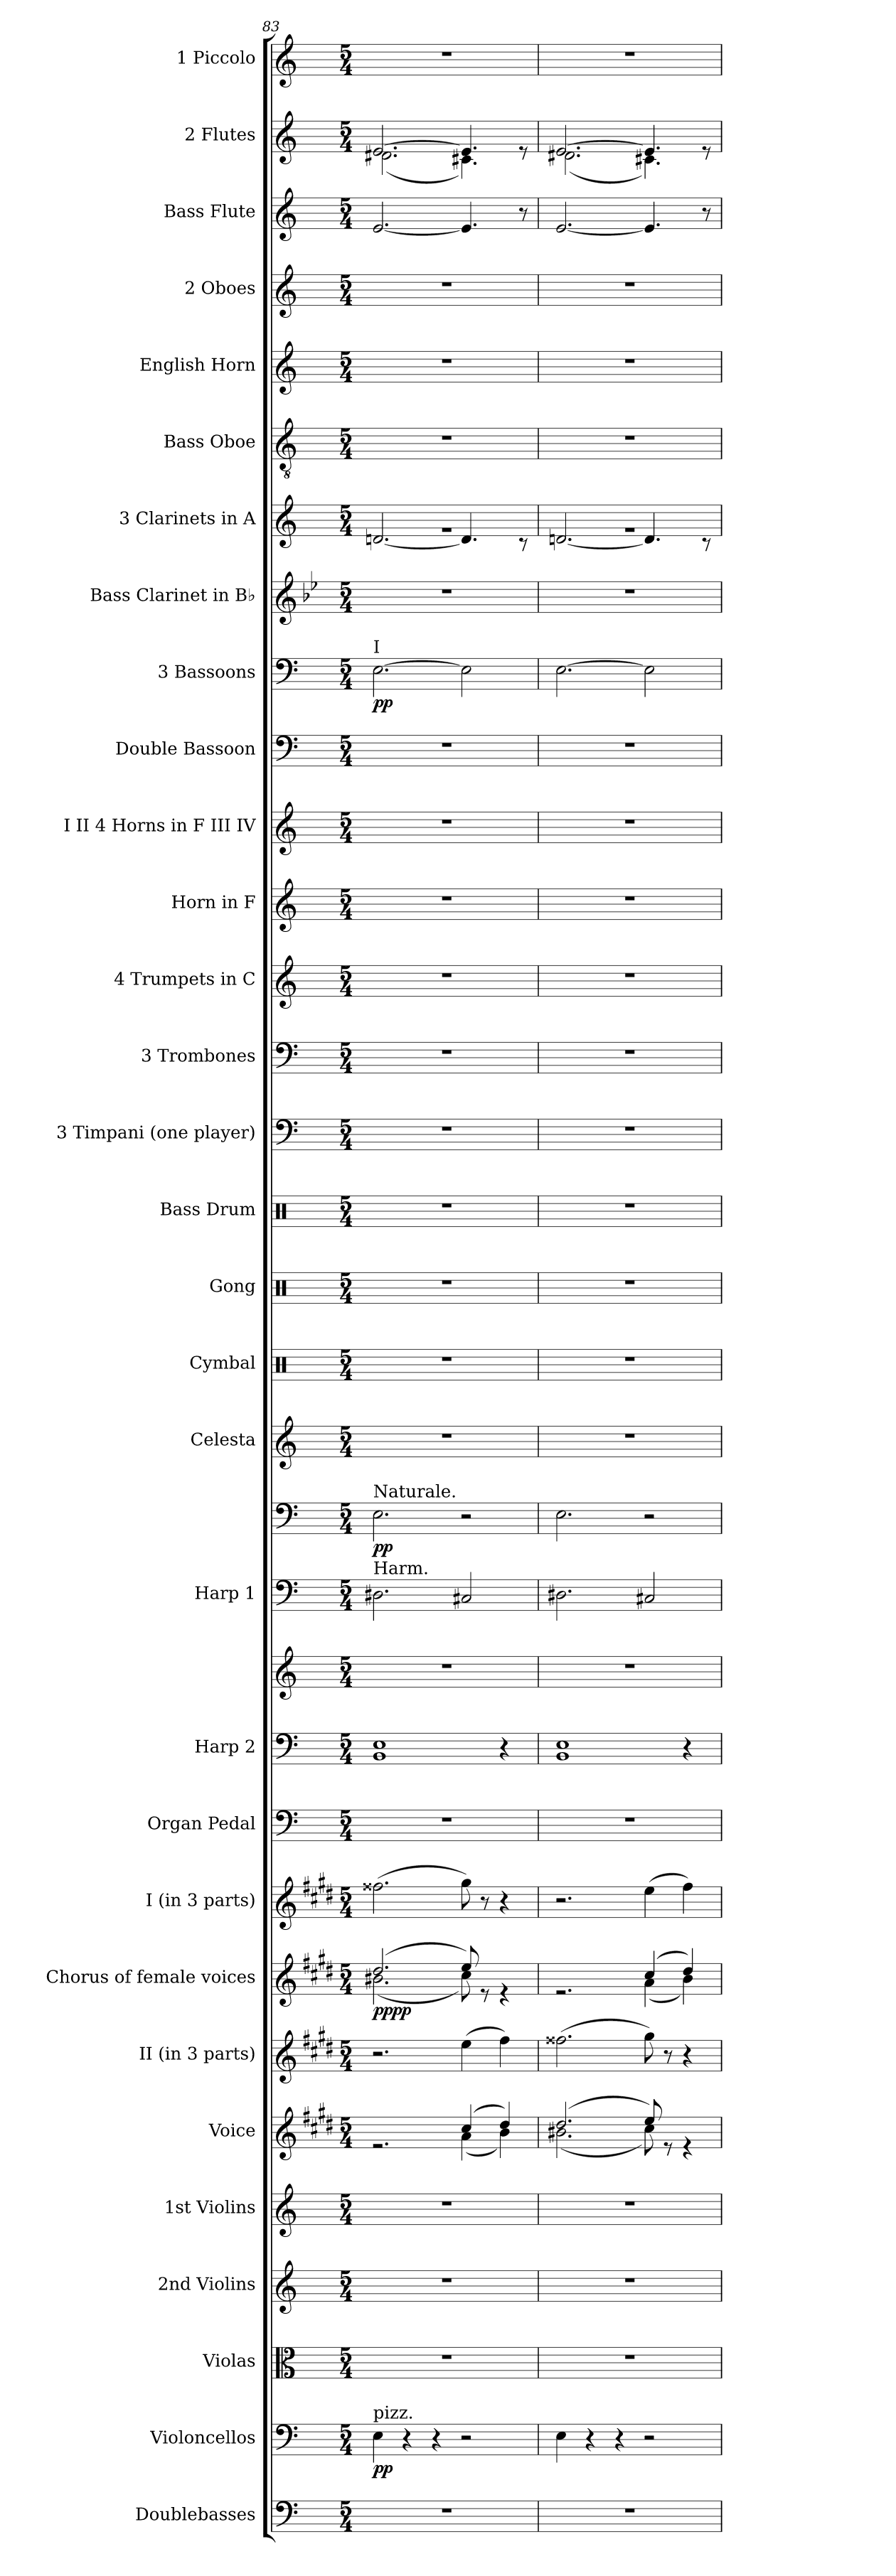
**kern	**kern	**dynam	**kern	**kern	**kern	**kern	**kern	**kern	**dynam	**kern	**kern	**kern	**kern	**kern	**kern	**dynam	**kern	**kern	**kern	**kern	**kern	**kern	**kern	**kern	**kern	**kern	**kern	**dynam	**kern	**kern	**kern	**kern	**kern	**kern	**kern	**kern
*part31	*part30	*part30	*part29	*part28	*part27	*part26	*part25	*part24	*part24	*part23	*part22	*part21	*part21	*part20	*part20	*part20	*part19	*part18	*part17	*part16	*part15	*part14	*part13	*part12	*part11	*part10	*part9	*part9	*part8	*part7	*part6	*part5	*part4	*part3	*part2	*part1
*staff33	*staff32	*staff32	*staff31	*staff30	*staff29	*staff28	*staff27	*staff26	*staff26	*staff25	*staff24	*staff23	*staff22	*staff21	*staff20	*staff20/21	*staff19	*staff18	*staff17	*staff16	*staff15	*staff14	*staff13	*staff12	*staff11	*staff10	*staff9	*staff9	*staff8	*staff7	*staff6	*staff5	*staff4	*staff3	*staff2	*staff1
*I"Doublebasses	*I"Violoncellos	*	*I"Violas	*I"2nd Violins	*I"1st Violins	*I"Voice	*I"II (in 3 parts)	*I"Chorus of female voices	*	*I"I (in 3 parts)	*I"Organ Pedal	*I"Harp 2	*	*I"Harp 1	*	*	*I"Celesta	*I"Cymbal	*I"Gong	*I"Bass Drum	*I"3 Timpani (one player)	*I"3 Trombones	*I"4 Trumpets in C	*I"Horn in F	*I"I  II 4 Horns in F                 III  IV	*I"Double Bassoon	*I"3 Bassoons	*	*I"Bass Clarinet in B♭	*I"3 Clarinets in A	*I"Bass Oboe	*I"English Horn	*I"2 Oboes	*I"Bass Flute	*I"2 Flutes	*I"1 Piccolo
*I'Db.	*I'Vc.	*	*I'Vas.	*	*I'Vns.	*	*	*I'Ch	*	*	*I'Org. Ped.	*	*	*	*	*	*I'Cel.	*I'Cym.	*I'Go.	*I'B. Dr.	*I'Timp.	*I'Trb.	*I'Trp.	*I'Hn	*I'Hrn.	*I'Dbn.	*I'Bn.	*	*I'Bcl.	*I'Cl.	*I'Bass Ob.	*I'E. H.	*I'Ob.	*I'Bass Fl.	*I'Fl.	*I'Picc.
*clefF4	*clefF4	*	*clefC3	*clefG2	*clefG2	*clefG2	*clefG2	*clefG2	*	*clefG2	*clefF4	*clefF4	*clefG2	*clefF4	*clefF4	*	*clefG2	*clefX	*clefX	*clefX	*clefF4	*clefF4	*clefG2	*clefG2	*clefG2	*clefF4	*clefF4	*	*clefG2	*clefG2	*clefGv2	*clefG2	*clefG2	*clefG2	*clefG2	*clefG2
*ITrd7c12	*	*	*	*	*	*	*	*	*	*	*	*	*	*	*	*	*ITrd-7c-12	*	*	*	*	*	*	*ITrd4c7	*ITrd4c7	*ITrd7c12	*	*	*ITrd8c14	*ITrd2c3	*	*ITrd4c7	*	*ITrd3c5	*	*ITrd-7c-12
*k[]	*k[]	*	*k[]	*k[]	*k[]	*k[f#c#g#d#]	*k[f#c#g#d#]	*k[f#c#g#d#]	*	*k[f#c#g#d#]	*k[]	*k[]	*k[]	*k[]	*k[]	*	*k[]	*k[]	*k[]	*k[]	*k[]	*k[]	*k[]	*k[b-]	*k[b-]	*k[]	*k[]	*	*k[b-e-]	*k[f#c#g#]	*k[]	*k[b-]	*k[]	*k[f#]	*k[]	*k[]
*M5/4	*M5/4	*	*M5/4	*M5/4	*M5/4	*M5/4	*M5/4	*M5/4	*	*M5/4	*M5/4	*M5/4	*M5/4	*M5/4	*M5/4	*	*M5/4	*M5/4	*M5/4	*M5/4	*M5/4	*M5/4	*M5/4	*M5/4	*M5/4	*M5/4	*M5/4	*	*M5/4	*M5/4	*M5/4	*M5/4	*M5/4	*M5/4	*M5/4	*M5/4
=83	=83	=83	=83	=83	=83	=83	=83	=83	=83	=83	=83	=83	=83	=83	=83	=83	=83	=83	=83	=83	=83	=83	=83	=83	=83	=83	=83	=83	=83	=83	=83	=83	=83	=83	=83	=83
*	*	*	*	*	*	*^	*	*^	*	*	*	*	*	*	*	*	*	*	*	*	*	*	*	*	*	*	*	*	*	*^	*	*	*	*	*^	*
!	!	!	!	!	!	!	!	!	!	!	!	!	!	!	!	!	!	!	!	!	!	!	!	!	!	!	!	!	!LO:TX:a:t=I	!	!	!	!	!	!	!	!	!	!	!
!	!	!	!	!	!	!	!	!	!	!	!	!	!	!	!	!	!LO:TX:a:t=Naturale.	!	!	!	!	!	!	!	!	!	!	!	!	!	!	!	!	!	!	!	!	!	!	!
!	!	!	!	!	!	!	!	!	!	!	!	!	!	!	!	!LO:TX:a:t=Harm.	!	!	!	!	!	!	!	!	!	!	!	!	!	!	!	!	!	!	!	!	!	!	!	!
!	!LO:TX:a:t=pizz.	!	!	!	!	!	!	!	!	!	!	!	!	!	!	!	!	!	!	!	!	!	!	!	!	!	!	!	!	!	!	!	!	!	!	!	!	!	!	!
!	!	!LO:DY:b	!	!	!	!	!	!	!	!	!LO:DY:b	!	!	!	!	!	!	!	!	!	!	!	!	!	!	!	!	!	!	!	!	!	!	!	!	!	!	!	!	!
!	!	!	!	!	!	!	!	!	!	!	!LO:DY:n=1:b	!	!	!	!	!	!	!LO:DY:b	!	!	!	!	!	!	!	!	!	!	!	!LO:DY:b	!	!	!	!	!	!	!	!	!	!
4%5r	4E\	pp	4%5r	4%5r	4%5r	2.re	2.ryy	2.r	(2.dd#/	(2.b#X\	pp pp	(2.ff##X\	4%5r	1BB 1E	4%5r	2.D#X\	2.E\	pp	4%5r	4%5r	4%5r	4%5r	4%5r	4%5r	4%5r	4%5r	4%5r	4%5r	[2.E\	pp	4%5r	4%5rg	[2.Bn!/	4%5r	4%5r	4%5r	[2.B/	[2.e/	(2.d#X\	4%5r
.	4r	.	.	.	.	.	.	.	.	.	.	.	.	.	.	.	.	.	.	.	.	.	.	.	.	.	.	.	.	.	.	.	.	.	.	.	.	.	.	.
.	4r	.	.	.	.	.	.	.	.	.	.	.	.	.	.	.	.	.	.	.	.	.	.	.	.	.	.	.	.	.	.	.	.	.	.	.	.	.	.	.
.	2r	.	.	.	.	(4cc#/	(4a\	(4ee\	8ee/)	8cc#\)	.	8gg#\)	.	.	.	2C#X/	2r	.	.	.	.	.	.	.	.	.	.	.	2E\]	.	.	.	4.B!/]	.	.	.	4.B/]	4.e/]	4.c#X\)	.
.	.	.	.	.	.	.	.	.	8re	4.ryy	.	8r	.	.	.	.	.	.	.	.	.	.	.	.	.	.	.	.	.	.	.	.	.	.	.	.	.	.	.	.
.	.	.	.	.	.	4dd#/)	4b\)	4ff#\)	4re	.	.	4r	.	4r	.	.	.	.	.	.	.	.	.	.	.	.	.	.	.	.	.	.	.	.	.	.	.	.	.	.
.	.	.	.	.	.	.	.	.	.	.	.	.	.	.	.	.	.	.	.	.	.	.	.	.	.	.	.	.	.	.	.	.	8r	.	.	.	8r	8re	8ryy	.
=84	=84	=84	=84	=84	=84	=84	=84	=84	=84	=84	=84	=84	=84	=84	=84	=84	=84	=84	=84	=84	=84	=84	=84	=84	=84	=84	=84	=84	=84	=84	=84	=84	=84	=84	=84	=84	=84	=84	=84	=84
4%5r	4E\	.	4%5r	4%5r	4%5r	(2.dd#/	(2.b#X\	(2.ff##X\	2.re	2.ryy	.	2.r	4%5r	1BB 1E	4%5r	2.D#X\	2.E\	.	4%5r	4%5r	4%5r	4%5r	4%5r	4%5r	4%5r	4%5r	4%5r	4%5r	[2.E\	.	4%5r	4%5rg	[2.Bn!/	4%5r	4%5r	4%5r	[2.B/	[2.e/	(2.d#X\	4%5r
.	4r	.	.	.	.	.	.	.	.	.	.	.	.	.	.	.	.	.	.	.	.	.	.	.	.	.	.	.	.	.	.	.	.	.	.	.	.	.	.	.
.	4r	.	.	.	.	.	.	.	.	.	.	.	.	.	.	.	.	.	.	.	.	.	.	.	.	.	.	.	.	.	.	.	.	.	.	.	.	.	.	.
.	2r	.	.	.	.	8ee/)	8cc#\)	8gg#\)	(4cc#/	(4a\	.	(4ee\	.	.	.	2C#X/	2r	.	.	.	.	.	.	.	.	.	.	.	2E\]	.	.	.	4.B!/]	.	.	.	4.B/]	4.e/]	4.c#X\)	.
.	.	.	.	.	.	8re	4.ryy	8r	.	.	.	.	.	.	.	.	.	.	.	.	.	.	.	.	.	.	.	.	.	.	.	.	.	.	.	.	.	.	.	.
.	.	.	.	.	.	4re	.	4r	4dd#/)	4b\)	.	4ff#\)	.	4r	.	.	.	.	.	.	.	.	.	.	.	.	.	.	.	.	.	.	.	.	.	.	.	.	.	.
.	.	.	.	.	.	.	.	.	.	.	.	.	.	.	.	.	.	.	.	.	.	.	.	.	.	.	.	.	.	.	.	.	8r	.	.	.	8r	8re	8ryy	.
*	*	*	*	*	*	*v	*v	*	*v	*v	*	*	*	*	*	*	*	*	*	*	*	*	*	*	*	*	*	*	*	*	*	*v	*v	*	*	*	*	*v	*v	*
=	=	=	=	=	=	=	=	=	=	=	=	=	=	=	=	=	=	=	=	=	=	=	=	=	=	=	=	=	=	=	=	=	=	=	=	=
*-	*-	*-	*-	*-	*-	*-	*-	*-	*-	*-	*-	*-	*-	*-	*-	*-	*-	*-	*-	*-	*-	*-	*-	*-	*-	*-	*-	*-	*-	*-	*-	*-	*-	*-	*-	*-
